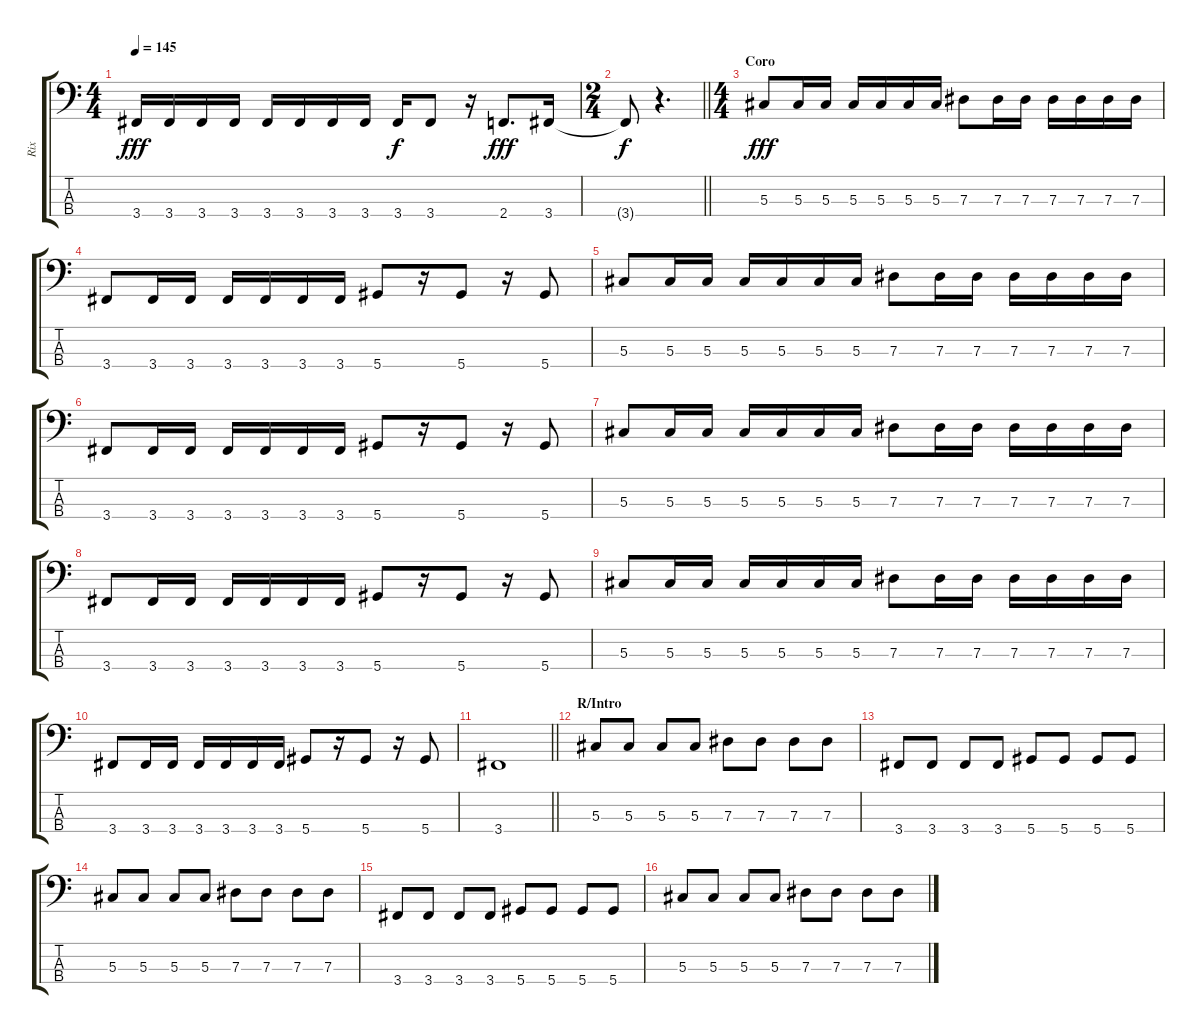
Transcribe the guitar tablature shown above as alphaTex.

\track ("Rix" "Rix") {instrument electricbasspick}
\staff {score tabs}
\tuning (Gb2 Db2 Ab1 Eb1) {hide}
\ts (4 4)
\tempo 145
\clef f4
\ks c
3.4.16{dy fff} 3.4.16 3.4.16 3.4.16 3.4.16 3.4.16 3.4.16 3.4.16 3.4.16{dy f} 3.4.8 r.16 2.4.8{d dy fff} 3.4.16 |
\ts (2 4)
\barLineRight lightlight
3.4{t}.8{dy f} r.4{d} |
\ts (4 4)
\section ("" "Coro")
5.3.8{dy fff} 5.3.16 5.3.16 5.3.16 5.3.16 5.3.16 5.3.16 7.3.8 7.3.16 7.3.16 7.3.16 7.3.16 7.3.16 7.3.16 |
3.4.8 3.4.16 3.4.16 3.4.16 3.4.16 3.4.16 3.4.16 5.4.8 r.16 5.4.8 r.16 5.4.8 |
5.3.8 5.3.16 5.3.16 5.3.16 5.3.16 5.3.16 5.3.16 7.3.8 7.3.16 7.3.16 7.3.16 7.3.16 7.3.16 7.3.16 |
3.4.8 3.4.16 3.4.16 3.4.16 3.4.16 3.4.16 3.4.16 5.4.8 r.16 5.4.8 r.16 5.4.8 |
5.3.8 5.3.16 5.3.16 5.3.16 5.3.16 5.3.16 5.3.16 7.3.8 7.3.16 7.3.16 7.3.16 7.3.16 7.3.16 7.3.16 |
3.4.8 3.4.16 3.4.16 3.4.16 3.4.16 3.4.16 3.4.16 5.4.8 r.16 5.4.8 r.16 5.4.8 |
5.3.8 5.3.16 5.3.16 5.3.16 5.3.16 5.3.16 5.3.16 7.3.8 7.3.16 7.3.16 7.3.16 7.3.16 7.3.16 7.3.16 |
3.4.8 3.4.16 3.4.16 3.4.16 3.4.16 3.4.16 3.4.16 5.4.8 r.16 5.4.8 r.16 5.4.8 |
\barLineRight lightlight
3.4.1 |
\section ("" "R/Intro")
5.3.8 5.3.8 5.3.8 5.3.8 7.3.8 7.3.8 7.3.8 7.3.8 |
3.4.8 3.4.8 3.4.8 3.4.8 5.4.8 5.4.8 5.4.8 5.4.8 |
5.3.8 5.3.8 5.3.8 5.3.8 7.3.8 7.3.8 7.3.8 7.3.8 |
3.4.8 3.4.8 3.4.8 3.4.8 5.4.8 5.4.8 5.4.8 5.4.8 |
5.3.8 5.3.8 5.3.8 5.3.8 7.3.8 7.3.8 7.3.8 7.3.8
